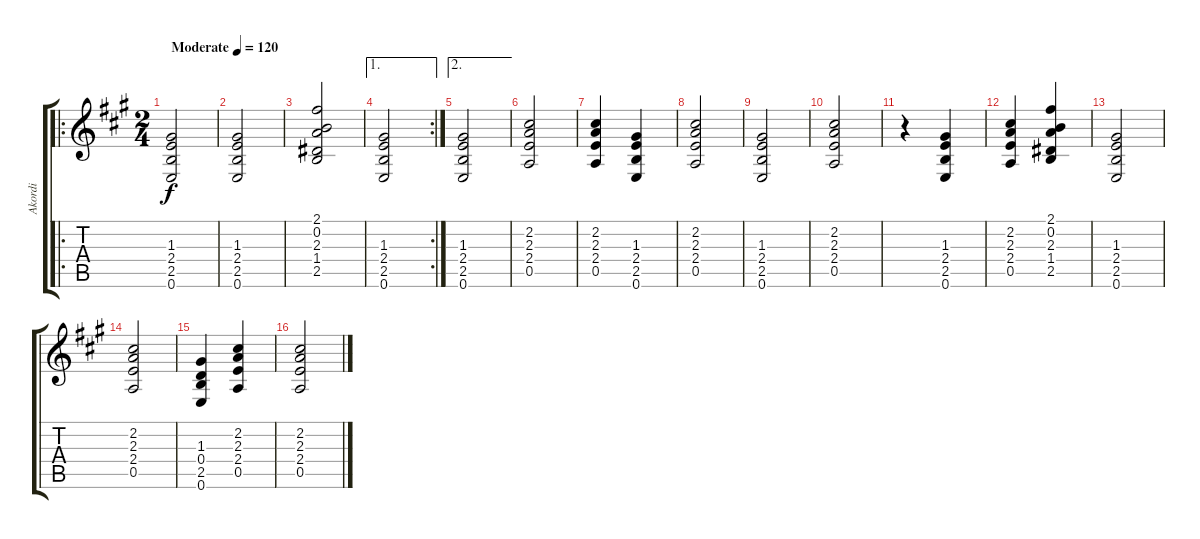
\track ("Akordi" "Akordi") {instrument acousticguitarsteel}
\staff {score tabs}
\tuning (E4 B3 G3 D3 A2 E2) {hide}
\ro
\ts (2 4)
\tempo (120 "Moderate")
\clef g2
\ks a
(1.3 2.4 2.5 0.6).2{dy f instrument acousticguitarsteel} |
(1.3 2.4 2.5 0.6).2 |
(2.1 0.2 2.3 1.4 2.5).2 |
\ae 1
\rc 2
(1.3 2.4 2.5 0.6).2 |
\ae 2
(1.3 2.4 2.5 0.6).2 |
(2.2 2.3 2.4 0.5).2 |
(2.2 2.3 2.4 0.5).4 (1.3 2.4 2.5 0.6).4 |
(2.2 2.3 2.4 0.5).2 |
(1.3 2.4 2.5 0.6).2 |
(2.2 2.3 2.4 0.5).2 |
r.4 (1.3 2.4 2.5 0.6).4 |
(2.2 2.3 2.4 0.5).4 (2.1 0.2 2.3 1.4 2.5).4 |
(1.3 2.4 2.5 0.6).2 |
(2.2 2.3 2.4 0.5).2 |
(1.3 0.4 2.5 0.6).4 (2.2 2.3 2.4 0.5).4 |
(2.2 2.3 2.4 0.5).2
